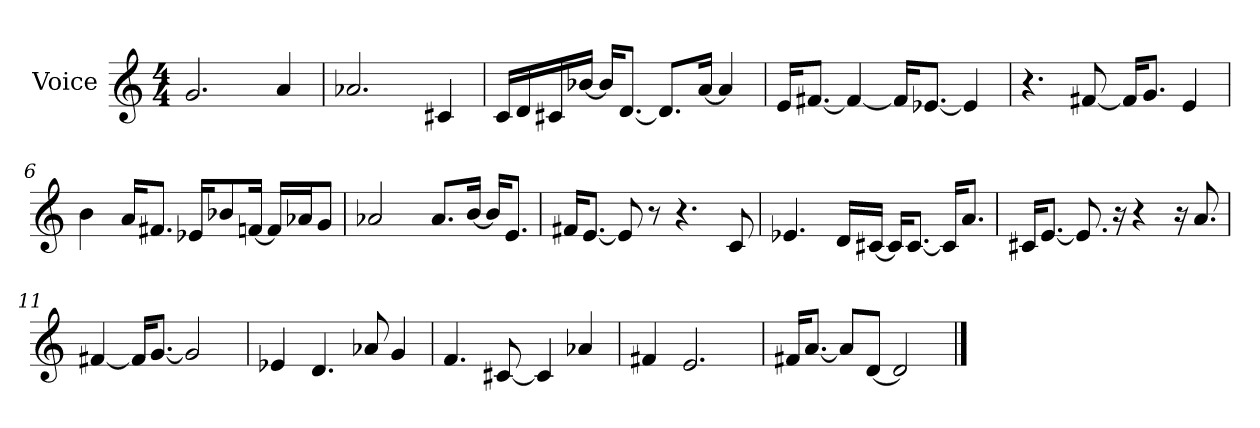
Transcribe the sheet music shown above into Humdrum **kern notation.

**kern
*part1
*staff1
*I"Voice
*I'Voice
*clefG2
*M4/4
=1
2.g/
4a/
=2
2.a-X/
4c#X/
=3
16c/LL
16d/
16c#X/
[<16b-X/JJ
16b-/KL]
[<8.d/J
8.d/L]
[<16a/Jk
4a/]
=4
16e/KL
[<8.f#X/J
4f#/_<
16f#/KL]
[<8.e-X/J
4e-/]
=5
4.r
[<8f#X/
16f#/KL]
8.g/J
4e/
!!LO:LB:g=z
=6
4b\
16a/KL
8.f#X/J
16e-X/KL
8b-X/
[<16fn/Jk
16f/LL]
16a-X/J
8g/J
=7
2a-X/
8.a-/L
[<16b/Jk
16b/KL]
8.e/J
=8
16f#X/KL
[<8.e/J
8e/]
8r
4.r
8c/
=9
4.e-X/
16d/LL
[<16c#X/JJ
16c#/KL]
[<8.c#/J
16c#/KL]
8.a/J
=10
16c#X/KL
[<8.e/J
8.e/]
16ra
4r
16ra
8.a/
!!LO:LB:g=z
=11
[<4f#X/
16f#/KL]
[<8.g/J
2g/]
=12
4e-X/
4.d/
8a-X/
4g/
=13
4.f/
[<8c#X/
4c#/]
4a-X/
=14
4f#X/
2.e/
=15
16f#X/KL
[<8.a/J
8a/L]
[<8d/J
2d/]
==
*-
